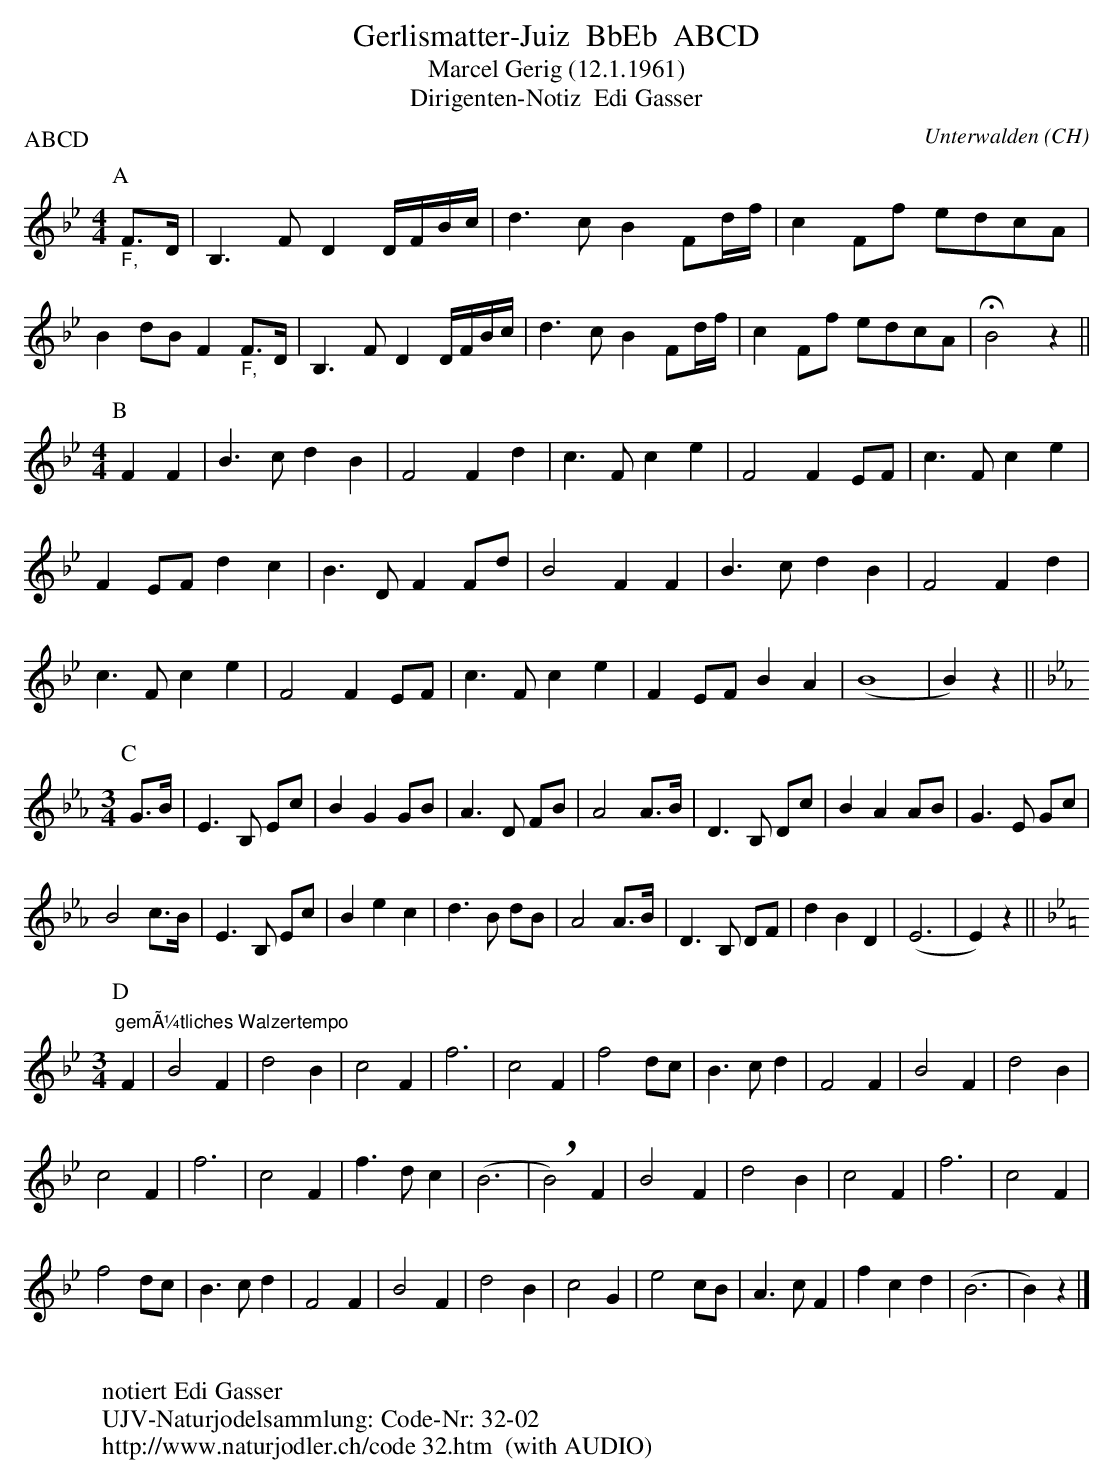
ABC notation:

X:1
T:Gerlismatter-Juiz  BbEb  ABCD
T:Marcel Gerig (12.1.1961)
T:Dirigenten-Notiz  Edi Gasser
C:Unterwalden (CH)
P:ABCD
M:4/4
L:1/8
K:Bb
[P:A] "_F,"F>D | B,3FD2 D/F/B/c/ | d3cB2 Fd/f/ | c2Ff edcA |
B2dBF2 "_F,"F>D | B,3F D2 D/F/B/c/ | d3cB2 Fd/f/ | c2Ff edcA |  !fermata!B4z2 ||
L:1/4
M:4/4
[P:B] FF | B>cdB | F2Fd | c>Fce | F2FE/F/ | c>Fce |
FE/F/dc | B>DF F/d/ | B2FF | B>cdB | F2Fd |
c>Fce | F2FE/F/ | c>Fce | FE/F/BA | (B4 | B)z ||
K:Eb
M:3/4
L:1/8
[P:C] G>B | E3B, Ec | B2G2GB | A3D FB | A4 A>B | D3B, Dc | B2A2 AB | G3E Gc |
B4c>B | E3B, Ec | B2e2c2 | d3B dB | A4 A>B | D3B, DF | d2B2D2 | (E6 | E2)z2 ||
L:1/4
M:3/4
K:Bb
[P:D] "gemÃ¼tliches Walzertempo"  F|B2F | d2B | c2F | f3 | c2F | f2d/c/ | B>cd | F2F | B2F | d2B |
c2F | f3 | c2F | f>dc | (B3 | !breath!B2)F | B2F | d2B | c2F | f3 | c2F |
f2d/c/ | B>cd | F2F | B2F | d2B | c2G | e2c/B/ | A>cF | fcd | (B3 | B)z |]
W:
W:notiert Edi Gasser
W:UJV-Naturjodelsammlung: Code-Nr: 32-02
W:http://www.naturjodler.ch/code 32.htm  (with AUDIO)
